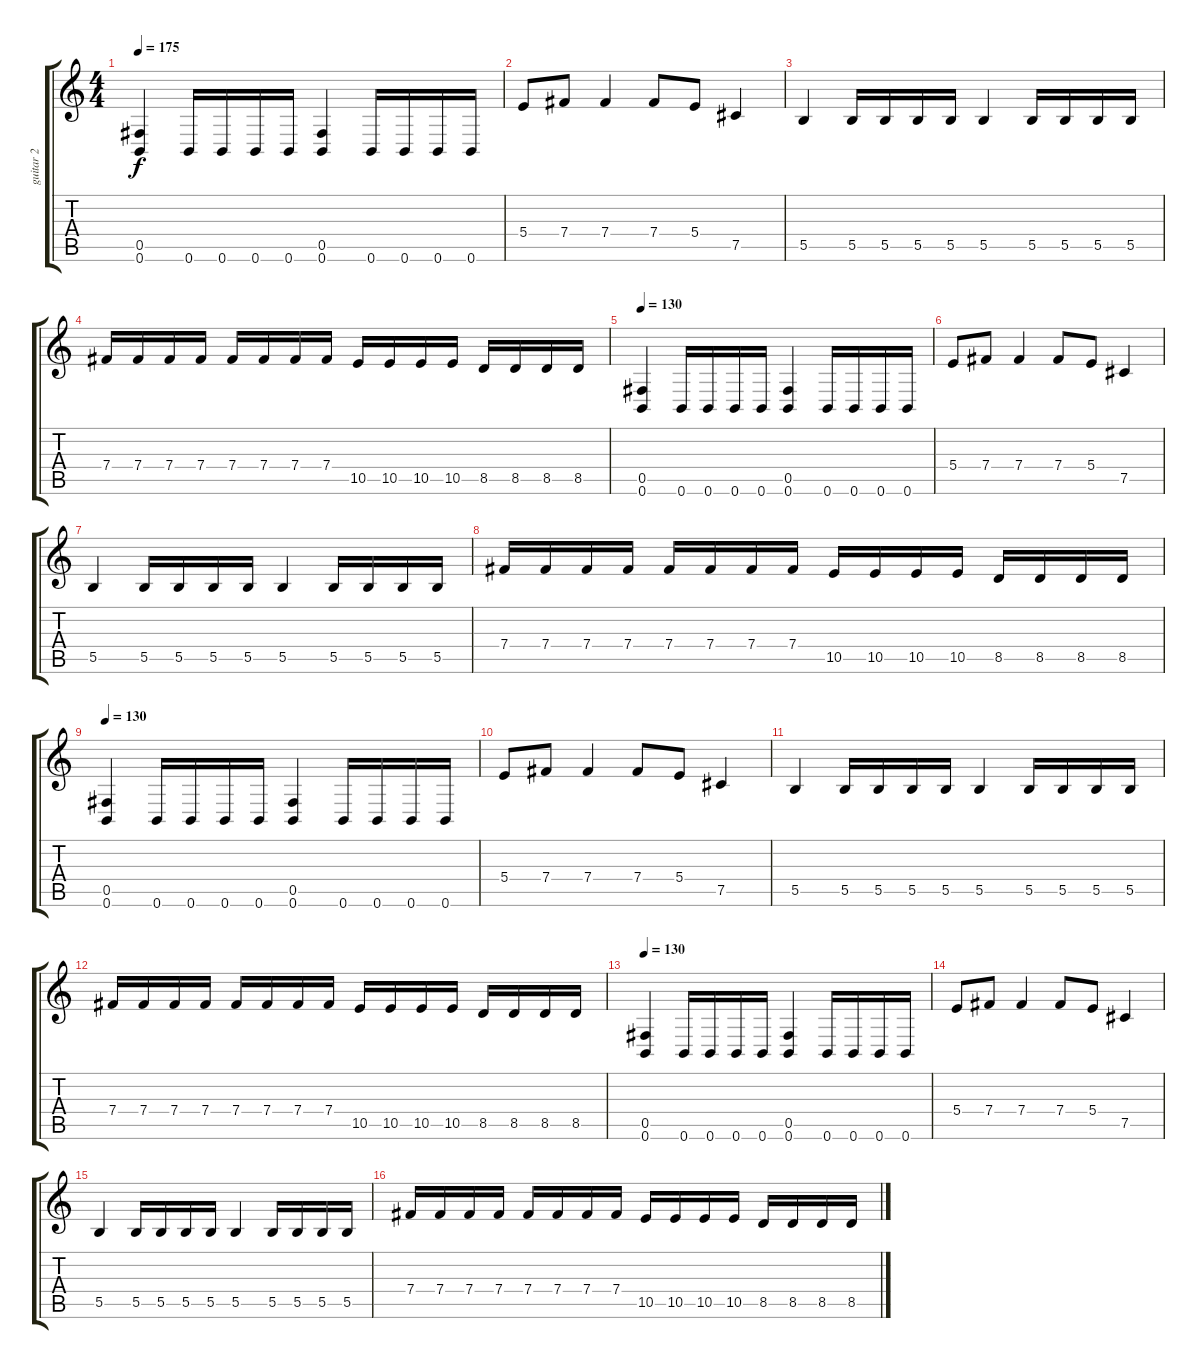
\track ("guitar 2" "guitar 2") {instrument overdrivenguitar}
\staff {score tabs}
\tuning (Db4 Ab3 E3 B2 Gb2 B1) {hide}
\ts (4 4)
\tempo 175
\tempo 130
\tempo 175
\clef g2
\ks c
(0.5 0.6).4{dy f instrument overdrivenguitar} 0.6.16 0.6.16 0.6.16 0.6.16 (0.5 0.6).4 0.6.16 0.6.16 0.6.16 0.6.16 |
5.4.8 7.4.8 7.4.4 7.4.8 5.4.8 7.5.4 |
5.5.4 5.5.16 5.5.16 5.5.16 5.5.16 5.5.4 5.5.16 5.5.16 5.5.16 5.5.16 |
7.4.16 7.4.16 7.4.16 7.4.16 7.4.16 7.4.16 7.4.16 7.4.16 10.5.16 10.5.16 10.5.16 10.5.16 8.5.16 8.5.16 8.5.16 8.5.16 |
\tempo 130
(0.5 0.6).4 0.6.16 0.6.16 0.6.16 0.6.16 (0.5 0.6).4 0.6.16 0.6.16 0.6.16 0.6.16 |
5.4.8 7.4.8 7.4.4 7.4.8 5.4.8 7.5.4 |
5.5.4 5.5.16 5.5.16 5.5.16 5.5.16 5.5.4 5.5.16 5.5.16 5.5.16 5.5.16 |
7.4.16 7.4.16 7.4.16 7.4.16 7.4.16 7.4.16 7.4.16 7.4.16 10.5.16 10.5.16 10.5.16 10.5.16 8.5.16 8.5.16 8.5.16 8.5.16 |
\tempo 130
(0.5 0.6).4 0.6.16 0.6.16 0.6.16 0.6.16 (0.5 0.6).4 0.6.16 0.6.16 0.6.16 0.6.16 |
5.4.8 7.4.8 7.4.4 7.4.8 5.4.8 7.5.4 |
5.5.4 5.5.16 5.5.16 5.5.16 5.5.16 5.5.4 5.5.16 5.5.16 5.5.16 5.5.16 |
7.4.16 7.4.16 7.4.16 7.4.16 7.4.16 7.4.16 7.4.16 7.4.16 10.5.16 10.5.16 10.5.16 10.5.16 8.5.16 8.5.16 8.5.16 8.5.16 |
\tempo 130
(0.5 0.6).4 0.6.16 0.6.16 0.6.16 0.6.16 (0.5 0.6).4 0.6.16 0.6.16 0.6.16 0.6.16 |
5.4.8 7.4.8 7.4.4 7.4.8 5.4.8 7.5.4 |
5.5.4 5.5.16 5.5.16 5.5.16 5.5.16 5.5.4 5.5.16 5.5.16 5.5.16 5.5.16 |
7.4.16 7.4.16 7.4.16 7.4.16 7.4.16 7.4.16 7.4.16 7.4.16 10.5.16 10.5.16 10.5.16 10.5.16 8.5.16 8.5.16 8.5.16 8.5.16
